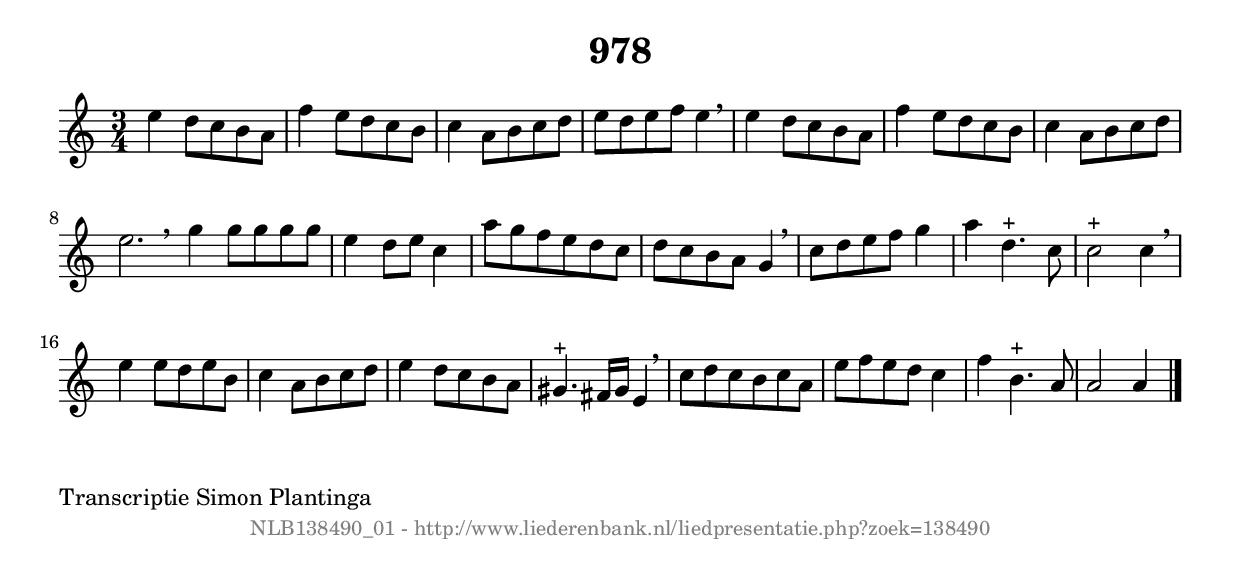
%
% produced by wce2krn 1.64 (7 June 2014)
%
\version"2.16"
#(append! paper-alist '(("long" . (cons (* 210 mm) (* 2000 mm)))))
#(set-default-paper-size "long")
sb = {\breathe}
mBreak = {\breathe }
bBreak = {\breathe }
x = {\once\override NoteHead #'style = #'cross }
gl=\glissando
itime={\override Staff.TimeSignature #'stencil = ##f }
ficta = {\once\set suggestAccidentals = ##t}
fine = {\once\override Score.RehearsalMark #'self-alignment-X = #1 \mark \markup {\italic{Fine}}}
dc = {\once\override Score.RehearsalMark #'self-alignment-X = #1 \mark \markup {\italic{D.C.}}}
dcf = {\once\override Score.RehearsalMark #'self-alignment-X = #1 \mark \markup {\italic{D.C. al Fine}}}
dcc = {\once\override Score.RehearsalMark #'self-alignment-X = #1 \mark \markup {\italic{D.C. al Coda}}}
ds = {\once\override Score.RehearsalMark #'self-alignment-X = #1 \mark \markup {\italic{D.S.}}}
dsf = {\once\override Score.RehearsalMark #'self-alignment-X = #1 \mark \markup {\italic{D.S. al Fine}}}
dsc = {\once\override Score.RehearsalMark #'self-alignment-X = #1 \mark \markup {\italic{D.S. al Coda}}}
pv = {\set Score.repeatCommands = #'((volta "1"))}
sv = {\set Score.repeatCommands = #'((volta "2"))}
tv = {\set Score.repeatCommands = #'((volta "3"))}
qv = {\set Score.repeatCommands = #'((volta "4"))}
xv = {\set Score.repeatCommands = #'((volta #f))}
\header{ tagline = ""
title = "978"
}
\score {{
\key a \minor
\relative g'
{
\set melismaBusyProperties = #'()
\time 3/4
\tempo 4=120
\override Score.MetronomeMark #'transparent = ##t
\override Score.RehearsalMark #'break-visibility = #(vector #t #t #f)
e'4 d8 c8 b8 a8 | f'4 e8 d8 c8 b8 | c4 a8 b8 c8 d8 | e8 d8 e8 f8 e4 \sb | e4 d8 c8 b8 a8 | f'4 e8 d8 c8 b8 | c4 a8 b8 c8 d8 | e2. \bar ":|:" \bBreak
g4 g8 g8 g8 g8 | e4 d8 e8 c4 | a'8 g8 f8 e8 d8 c8 | d8 c8 b8 a8 g4 \sb | c8 d8 e8 f8 g4 | a4 d,4.^"+" c8 | c2^"+" c4 | \mBreak \bar "|"
e4 e8 d8 e8 b8 | c4 a8 b8 c8 d8 | e4 d8 c8 b8 a8 | gis4.^"+" fis16 gis16 e4 \sb | c'8 d8 c8 b8 c8 a8 | e'8 f8 e8 d8 c4 | f4 b,4.^"+" a8 | a2 a4 \bar "|."
 }}
 \midi { }
 \layout {
            indent = 0.0\cm
}
}
\markup { \wordwrap-string #" 
Transcriptie Simon Plantinga
"}
\markup { \vspace #0 } \markup { \with-color #grey \fill-line { \center-column { \smaller "NLB138490_01 - http://www.liederenbank.nl/liedpresentatie.php?zoek=138490" } } }
